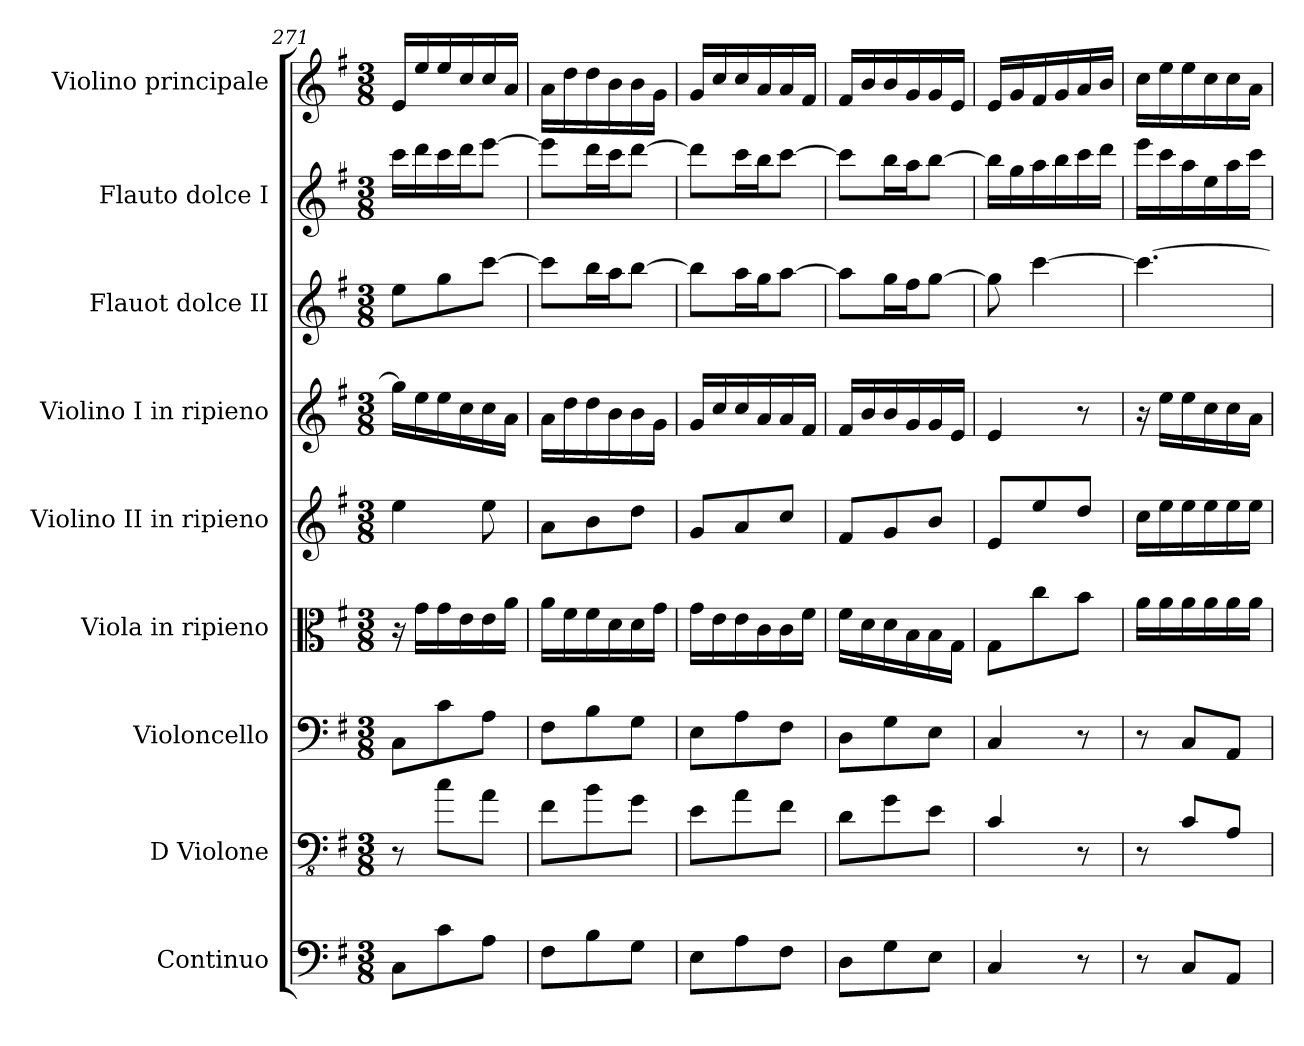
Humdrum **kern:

**kern	**kern	**kern	**kern	**kern	**kern	**kern	**kern	**kern
*part9	*part8	*part7	*part6	*part5	*part4	*part3	*part2	*part1
*staff9	*staff8	*staff7	*staff6	*staff5	*staff4	*staff3	*staff2	*staff1
*I"Continuo	*I"D Violone	*I"Violoncello	*I"Viola in ripieno	*I"Violino II in ripieno	*I"Violino I in ripieno	*I"Flauot dolce II	*I"Flauto dolce I	*I"Violino principale
*I'Cont.	*I'D Vne.	*I'Vc.	*I'Vla.	*I'Vln. II	*I'Vln. I	*I'Fl. II	*I'Fl. I	*I'Vln. p.
!!LO:PB:g=z
*clefF4	*clefFv4	*clefF4	*clefC3	*clefG2	*clefG2	*clefG2	*clefG2	*clefG2
*	*ITrd7c12	*	*	*	*	*	*	*
*k[f#]	*k[f#]	*k[f#]	*k[f#]	*k[f#]	*k[f#]	*k[f#]	*k[f#]	*k[f#]
*M3/8	*M3/8	*M3/8	*M3/8	*M3/8	*M3/8	*M3/8	*M3/8	*M3/8
=271	=271	=271	=271	=271	=271	=271	=271	=271
8C\L	8r	8C\L	16r	4ee\	16gg\LL]	8ee\L	16ccc\LL	16e/LL
.	.	.	16g\LL	.	16ee\	.	16ddd\	16ee/
8c\	8C\L	8c\	16g\	.	16ee\	8gg\	16ccc\	16ee/
.	.	.	16e\	.	16cc\	.	16ddd\J	16cc/
8A\J	8AA\J	8A\J	16e\	8ee\	16cc\	[8ccc\J	[8eee\J	16cc/
.	.	.	16a\JJ	.	16a\JJ	.	.	16a/JJ
=272	=272	=272	=272	=272	=272	=272	=272	=272
8F#\L	8FF#\L	8F#\L	16a\LL	8a\L	16a\LL	8ccc\L]	8eee\L]	16a\LL
.	.	.	16f#\	.	16dd\	.	.	16dd\
8B\	8BB\	8B\	16f#\	8b\	16dd\	16bb\L	16ddd\L	16dd\
.	.	.	16d\	.	16b\	16aa\J	16ccc\J	16b\
8G\J	8GG\J	8G\J	16d\	8dd\J	16b\	[8bb\J	[8ddd\J	16b\
.	.	.	16g\JJ	.	16g\JJ	.	.	16g\JJ
=273	=273	=273	=273	=273	=273	=273	=273	=273
8E\L	8EE\L	8E\L	16g\LL	8g/L	16g/LL	8bb\L]	8ddd\L]	16g/LL
.	.	.	16e\	.	16cc/	.	.	16cc/
8A\	8AA\	8A\	16e\	8a/	16cc/	16aa\L	16ccc\L	16cc/
.	.	.	16c\	.	16a/	16gg\J	16bb\J	16a/
8F#\J	8FF#\J	8F#\J	16c\	8cc/J	16a/	[8aa\J	[8ccc\J	16a/
.	.	.	16f#\JJ	.	16f#/JJ	.	.	16f#/JJ
=274	=274	=274	=274	=274	=274	=274	=274	=274
8D\L	8DD\L	8D\L	16f#\LL	8f#/L	16f#/LL	8aa\L]	8ccc\L]	16f#/LL
.	.	.	16d\	.	16b/	.	.	16b/
8G\	8GG\	8G\	16d\	8g/	16b/	16gg\L	16bb\L	16b/
.	.	.	16B\	.	16g/	16ff#\J	16aa\J	16g/
8E\J	8EE\J	8E\J	16B\	8b/J	16g/	[8gg\J	[8bb\J	16g/
.	.	.	16G\JJ	.	16e/JJ	.	.	16e/JJ
=275	=275	=275	=275	=275	=275	=275	=275	=275
4C/	4CC/	4C/	8G\L	8e/L	4e/	8gg\]	16bb\LL]	16e/LL
.	.	.	.	.	.	.	16gg\	16g/
.	.	.	8cc\	8ee/	.	[4ccc\	16aa\	16f#/
.	.	.	.	.	.	.	16bb\	16g/
8r	8r	8r	8b\J	8dd/J	8r	.	16ccc\	16a/
.	.	.	.	.	.	.	16ddd\JJ	16b/JJ
=276	=276	=276	=276	=276	=276	=276	=276	=276
8r	8r	8r	16a\LL	16cc\LL	16r	4.ccc\_	16eee\LL	16cc\LL
.	.	.	16a\	16ee\	16ee\LL	.	16ccc\	16ee\
8C/L	8CC/L	8C/L	16a\	16ee\	16ee\	.	16aa\	16ee\
.	.	.	16a\	16ee\	16cc\	.	16ee\	16cc\
8AA/J	8AAA/J	8AA/J	16a\	16ee\	16cc\	.	16aa\	16cc\
.	.	.	16a\JJ	16ee\JJ	16a\JJ	.	16ccc\JJ	16a\JJ
=	=	=	=	=	=	=	=	=
*-	*-	*-	*-	*-	*-	*-	*-	*-
